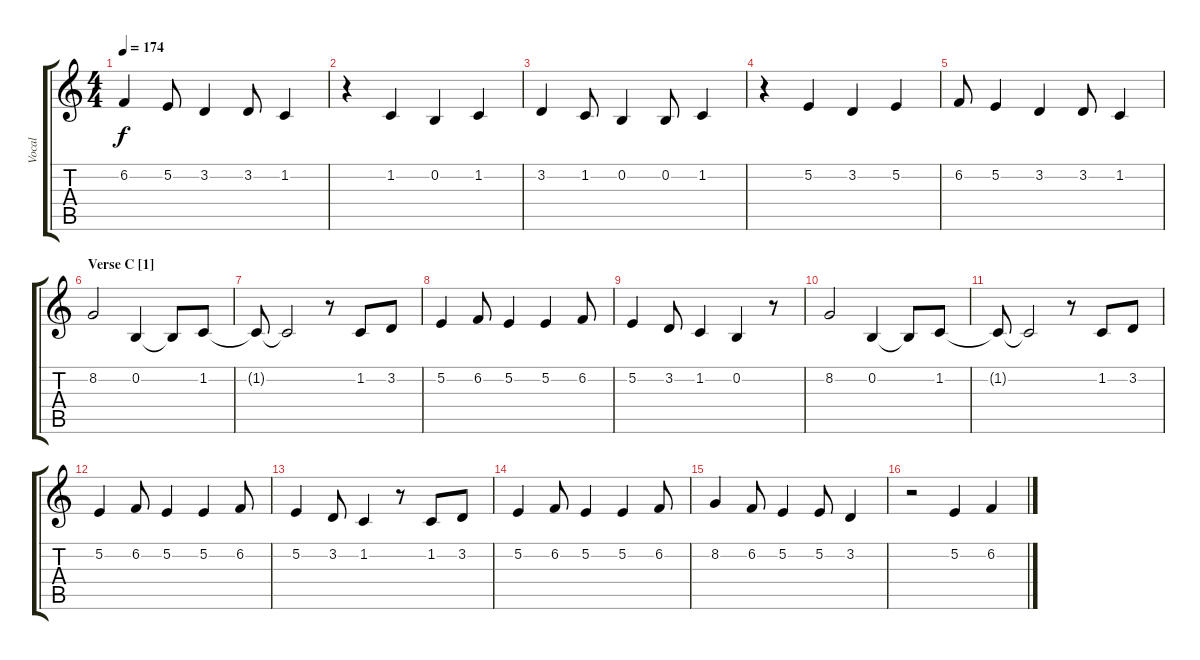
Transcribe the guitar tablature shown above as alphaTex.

\track ("Vocal" "Vocal") {instrument trumpet}
\staff {score tabs}
\tuning (E4 B3 G3 D3 A2 E2) {hide}
\ts (4 4)
\tempo 174
\clef g2
\ks c
6.2.4{dy f} 5.2.8 3.2.4 3.2.8 1.2.4 |
r.4 1.2.4 0.2.4 1.2.4 |
3.2.4 1.2.8 0.2.4 0.2.8 1.2.4 |
r.4 5.2.4 3.2.4 5.2.4 |
6.2.8 5.2.4 3.2.4 3.2.8 1.2.4 |
\section ("" "Verse C [1]")
8.2.2 0.2.4 0.2{t}.8 1.2.8 |
1.2{t}.8 1.2{t}.2 r.8 1.2.8 3.2.8 |
5.2.4 6.2.8 5.2.4 5.2.4 6.2.8 |
5.2.4 3.2.8 1.2.4 0.2.4 r.8 |
8.2.2 0.2.4 0.2{t}.8 1.2.8 |
1.2{t}.8 1.2{t}.2 r.8 1.2.8 3.2.8 |
5.2.4 6.2.8 5.2.4 5.2.4 6.2.8 |
5.2.4 3.2.8 1.2.4 r.8 1.2.8 3.2.8 |
5.2.4 6.2.8 5.2.4 5.2.4 6.2.8 |
8.2.4 6.2.8 5.2.4 5.2.8 3.2.4 |
r.2 5.2.4 6.2.4
